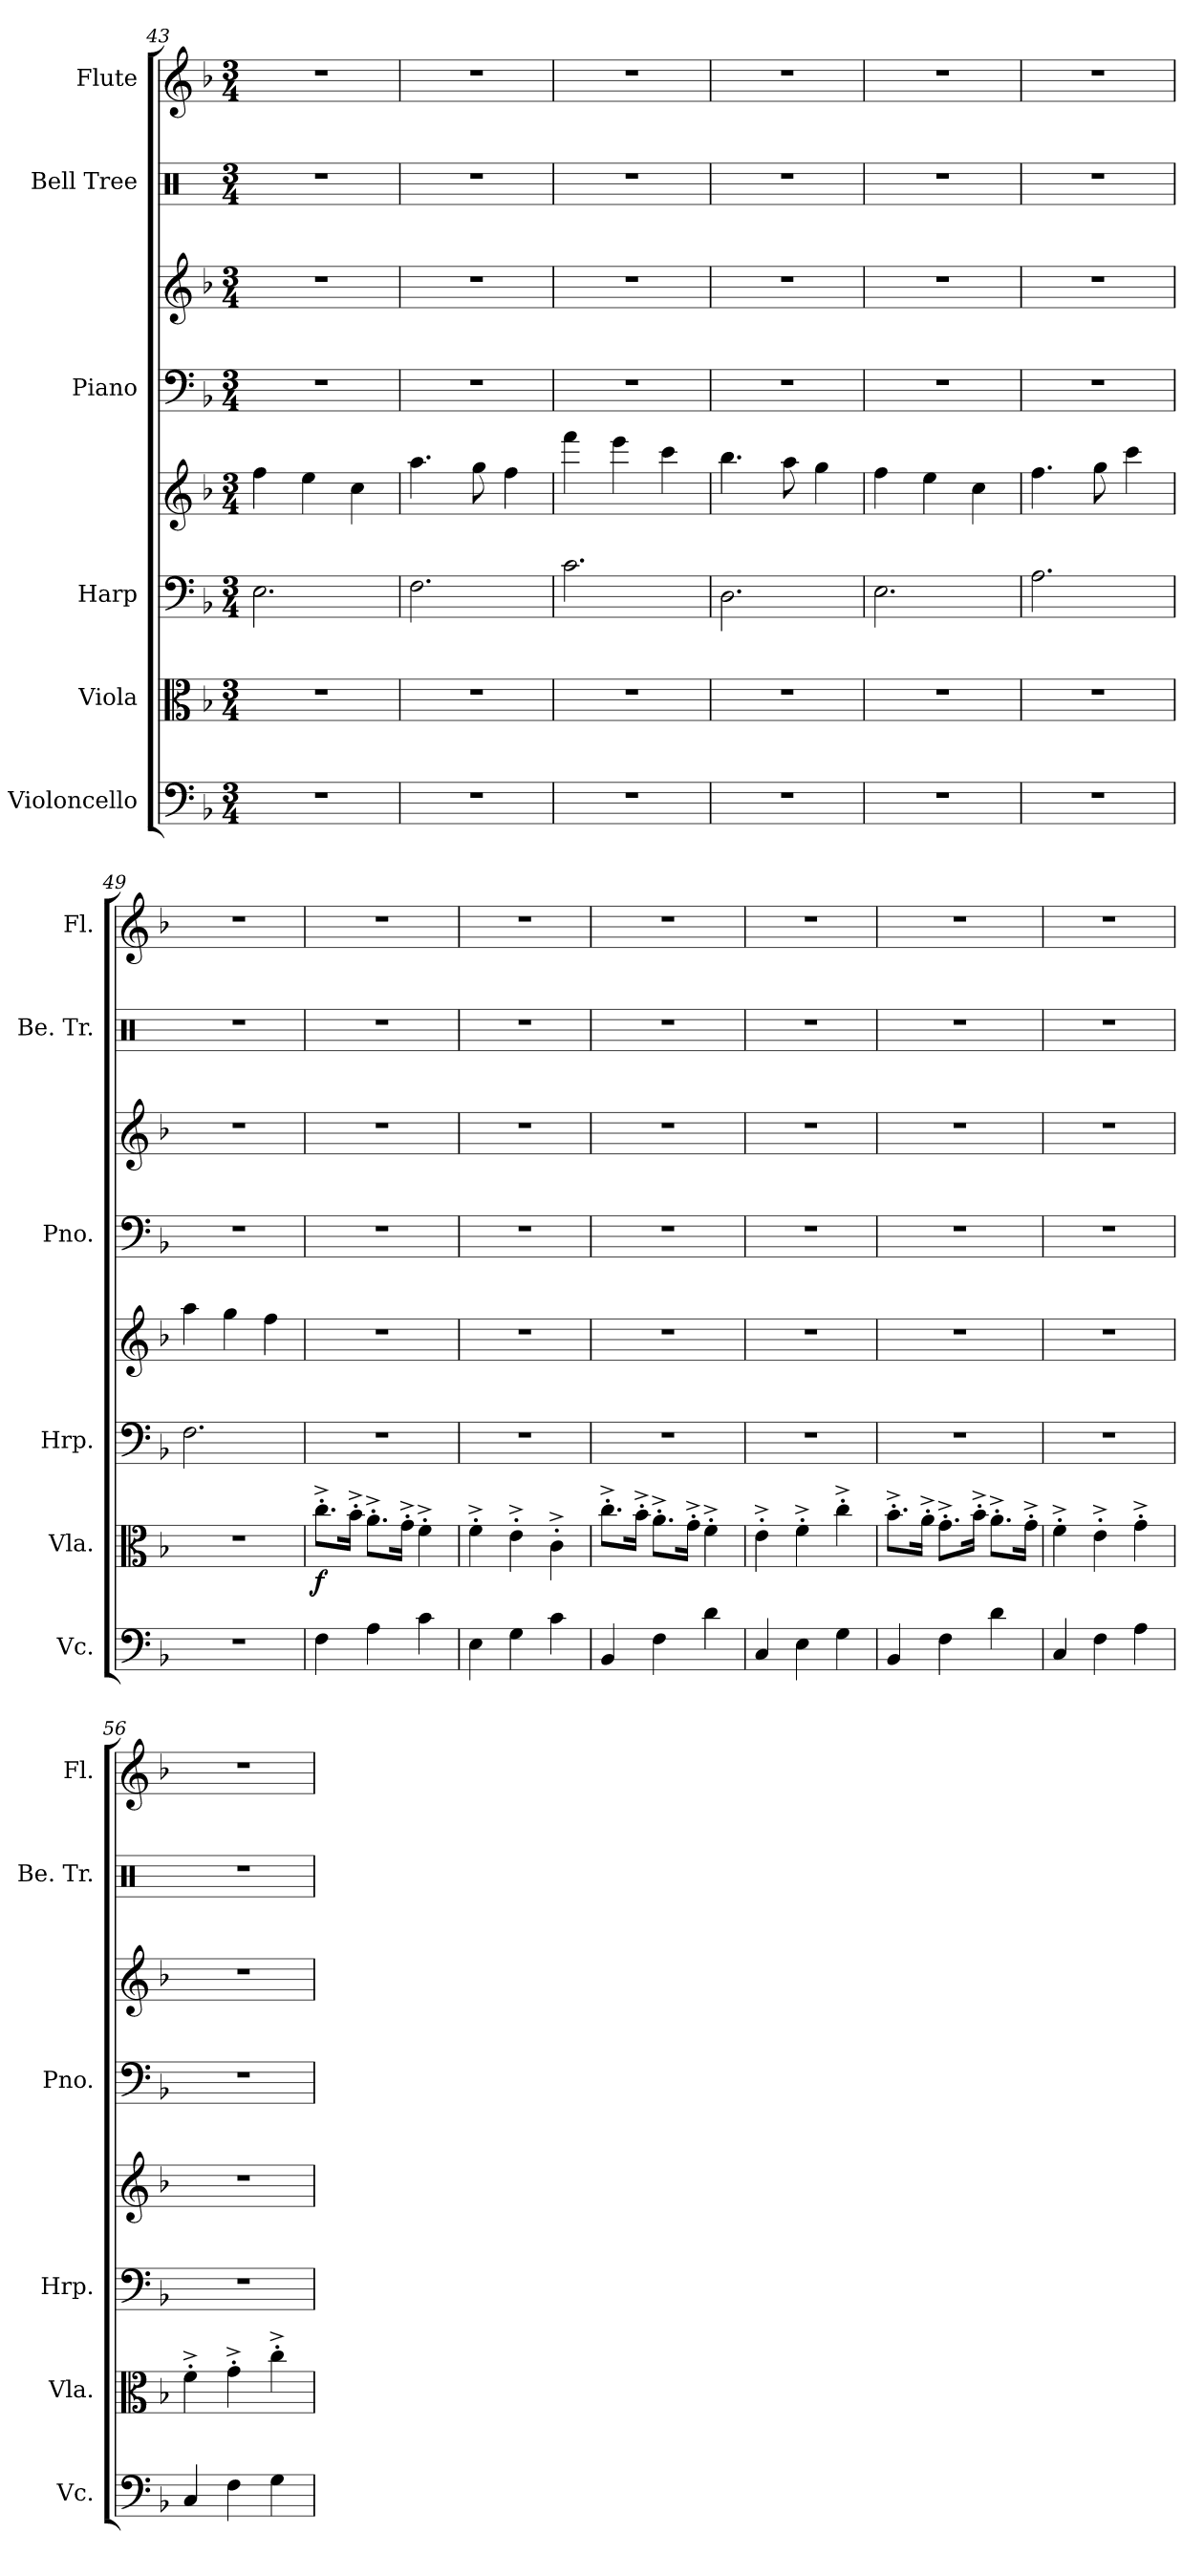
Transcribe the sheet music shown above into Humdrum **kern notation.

**kern	**kern	**dynam	**kern	**kern	**kern	**kern	**kern	**kern
*part6	*part5	*part5	*part4	*part4	*part3	*part3	*part2	*part1
*staff8	*staff7	*staff7	*staff6	*staff5	*staff4	*staff3	*staff2	*staff1
*I"Violoncello	*I"Viola	*	*I"Harp	*	*I"Piano	*	*I"Bell Tree	*I"Flute
*I'Vc.	*I'Vla.	*	*I'Hrp.	*	*I'Pno.	*	*I'Be. Tr.	*I'Fl.
*clefF4	*clefC3	*	*clefF4	*clefG2	*clefF4	*clefG2	*clefX	*clefG2
*k[b-]	*k[b-]	*	*k[b-]	*k[b-]	*k[b-]	*k[b-]	*k[]	*k[b-]
*M3/4	*M3/4	*	*M3/4	*M3/4	*M3/4	*M3/4	*M3/4	*M3/4
=43	=43	=43	=43	=43	=43	=43	=43	=43
2.r	2.r	.	2.E\	4ff\	2.r	2.r	2.r	2.r
.	.	.	.	4ee\	.	.	.	.
.	.	.	.	4cc\	.	.	.	.
=44	=44	=44	=44	=44	=44	=44	=44	=44
2.r	2.r	.	2.F\	4.aa\	2.r	2.r	2.r	2.r
.	.	.	.	8gg\	.	.	.	.
.	.	.	.	4ff\	.	.	.	.
=45	=45	=45	=45	=45	=45	=45	=45	=45
2.r	2.r	.	2.c\	4fff\	2.r	2.r	2.r	2.r
.	.	.	.	4eee\	.	.	.	.
.	.	.	.	4ccc\	.	.	.	.
=46	=46	=46	=46	=46	=46	=46	=46	=46
2.r	2.r	.	2.D\	4.bb-\	2.r	2.r	2.r	2.r
.	.	.	.	8aa\	.	.	.	.
.	.	.	.	4gg\	.	.	.	.
=47	=47	=47	=47	=47	=47	=47	=47	=47
2.r	2.r	.	2.E\	4ff\	2.r	2.r	2.r	2.r
.	.	.	.	4ee\	.	.	.	.
.	.	.	.	4cc\	.	.	.	.
=48	=48	=48	=48	=48	=48	=48	=48	=48
2.r	2.r	.	2.A\	4.ff\	2.r	2.r	2.r	2.r
.	.	.	.	8gg\	.	.	.	.
.	.	.	.	4ccc\	.	.	.	.
=49	=49	=49	=49	=49	=49	=49	=49	=49
2.r	2.r	.	2.F\	4aa\	2.r	2.r	2.r	2.r
.	.	.	.	4gg\	.	.	.	.
.	.	.	.	4ff\	.	.	.	.
!!LO:LB:g=z
=50	=50	=50	=50	=50	=50	=50	=50	=50
!	!	!LO:DY:b	!	!	!	!	!	!
4F\	8.cc'^\L	f	2.r	2.r	2.r	2.r	2.r	2.r
.	16b-'^\Jk	.	.	.	.	.	.	.
4A\	8.a'^\L	.	.	.	.	.	.	.
.	16g'^\Jk	.	.	.	.	.	.	.
4c\	4f'^\	.	.	.	.	.	.	.
=51	=51	=51	=51	=51	=51	=51	=51	=51
4E\	4f'^\	.	2.r	2.r	2.r	2.r	2.r	2.r
4G\	4e'^\	.	.	.	.	.	.	.
4c\	4c'^\	.	.	.	.	.	.	.
=52	=52	=52	=52	=52	=52	=52	=52	=52
4BB-/	8.cc'^\L	.	2.r	2.r	2.r	2.r	2.r	2.r
.	16b-'^\Jk	.	.	.	.	.	.	.
4F\	8.a'^\L	.	.	.	.	.	.	.
.	16g'^\Jk	.	.	.	.	.	.	.
4d\	4f'^\	.	.	.	.	.	.	.
=53	=53	=53	=53	=53	=53	=53	=53	=53
4C/	4e'^\	.	2.r	2.r	2.r	2.r	2.r	2.r
4E\	4f'^\	.	.	.	.	.	.	.
4G\	4cc'^\	.	.	.	.	.	.	.
=54	=54	=54	=54	=54	=54	=54	=54	=54
4BB-/	8.b-'^\L	.	2.r	2.r	2.r	2.r	2.r	2.r
.	16a'^\Jk	.	.	.	.	.	.	.
4F\	8.g'^\L	.	.	.	.	.	.	.
.	16b-'^\Jk	.	.	.	.	.	.	.
4d\	8.a'^\L	.	.	.	.	.	.	.
.	16g'^\Jk	.	.	.	.	.	.	.
=55	=55	=55	=55	=55	=55	=55	=55	=55
4C/	4f'^\	.	2.r	2.r	2.r	2.r	2.r	2.r
4F\	4e'^\	.	.	.	.	.	.	.
4A\	4g'^\	.	.	.	.	.	.	.
!!LO:PB:g=z
=56	=56	=56	=56	=56	=56	=56	=56	=56
4C/	4f'^\	.	2.r	2.r	2.r	2.r	2.r	2.r
4F\	4g'^\	.	.	.	.	.	.	.
4G\	4cc'^\	.	.	.	.	.	.	.
=	=	=	=	=	=	=	=	=
*-	*-	*-	*-	*-	*-	*-	*-	*-
